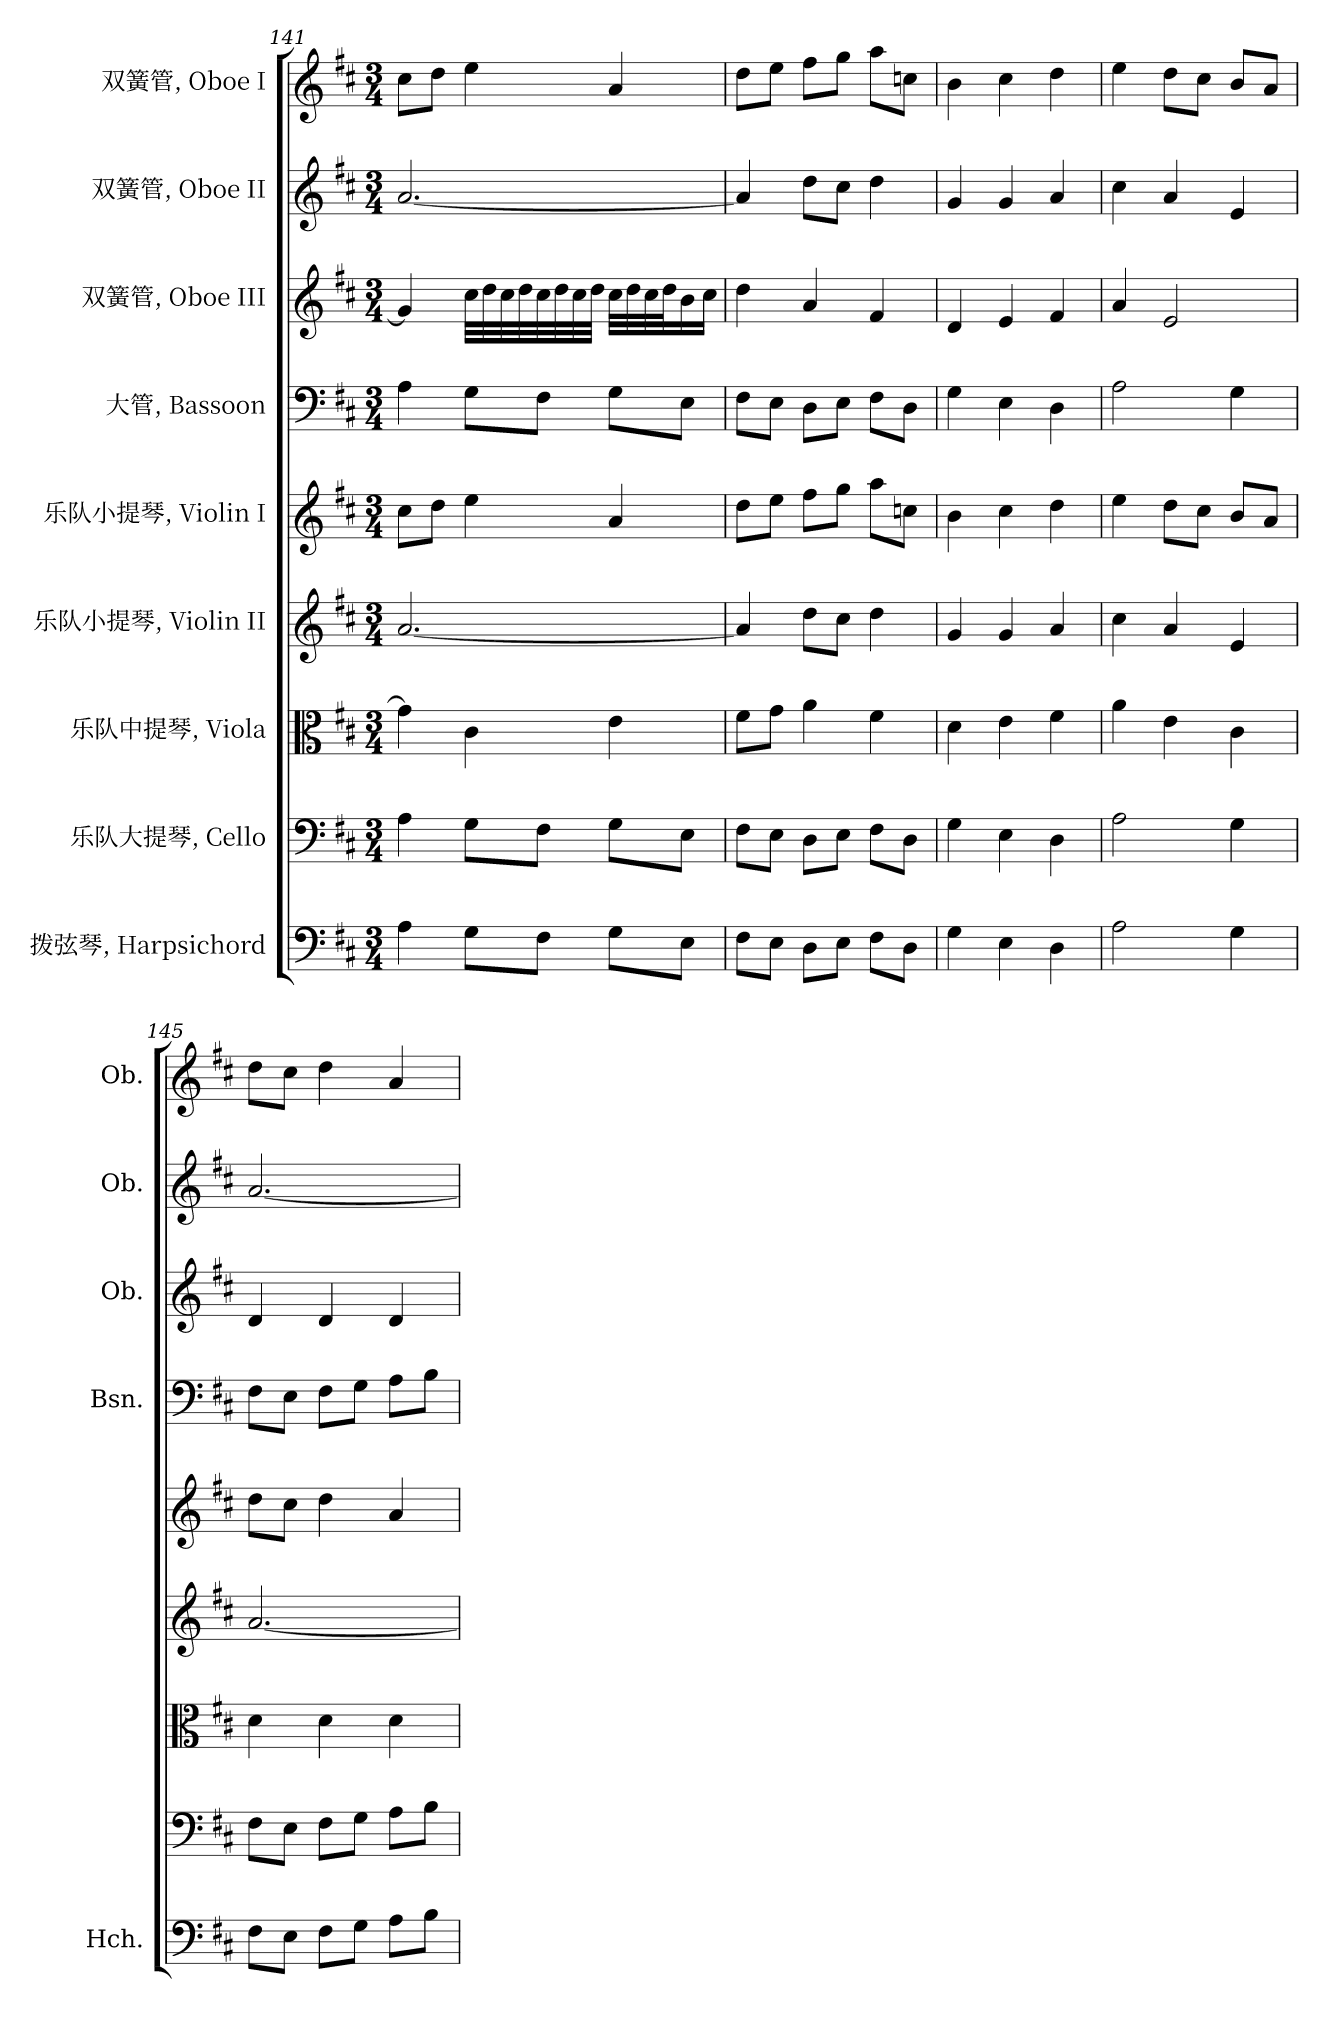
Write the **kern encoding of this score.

**kern	**kern	**kern	**kern	**kern	**kern	**kern	**kern	**kern
*part9	*part8	*part7	*part6	*part5	*part4	*part3	*part2	*part1
*staff9	*staff8	*staff7	*staff6	*staff5	*staff4	*staff3	*staff2	*staff1
*I"拨弦琴, Harpsichord	*I"乐队大提琴, Cello	*I"乐队中提琴, Viola	*I"乐队小提琴, Violin II	*I"乐队小提琴, Violin I	*I"大管, Bassoon	*I"双簧管, Oboe III	*I"双簧管, Oboe II	*I"双簧管, Oboe I
*I'Hch.	*	*	*	*	*I'Bsn.	*I'Ob.	*I'Ob.	*I'Ob.
*clefF4	*clefF4	*clefC3	*clefG2	*clefG2	*clefF4	*clefG2	*clefG2	*clefG2
*k[f#c#]	*k[f#c#]	*k[f#c#]	*k[f#c#]	*k[f#c#]	*k[f#c#]	*k[f#c#]	*k[f#c#]	*k[f#c#]
*M3/4	*M3/4	*M3/4	*M3/4	*M3/4	*M3/4	*M3/4	*M3/4	*M3/4
=141	=141	=141	=141	=141	=141	=141	=141	=141
4A\	4A\	4g\]	[2.a/	8cc#\L	4A\	4g/]	[2.a/	8cc#\L
.	.	.	.	8dd\J	.	.	.	8dd\J
8G\L	8G\L	4c#\	.	4ee\	8G\L	32cc#\LLL	.	4ee\
.	.	.	.	.	.	32dd\	.	.
.	.	.	.	.	.	32cc#\	.	.
.	.	.	.	.	.	32dd\	.	.
8F#\J	8F#\J	.	.	.	8F#\J	32cc#\	.	.
.	.	.	.	.	.	32dd\	.	.
.	.	.	.	.	.	32cc#\	.	.
.	.	.	.	.	.	32dd\JJJ	.	.
8G\L	8G\L	4e\	.	4a/	8G\L	32cc#\LLL	.	4a/
.	.	.	.	.	.	32dd\	.	.
.	.	.	.	.	.	32cc#\	.	.
.	.	.	.	.	.	32dd\J	.	.
8E\J	8E\J	.	.	.	8E\J	16b\	.	.
.	.	.	.	.	.	16cc#\JJ	.	.
=142	=142	=142	=142	=142	=142	=142	=142	=142
8F#\L	8F#\L	8f#\L	4a/]	8dd\L	8F#\L	4dd\	4a/]	8dd\L
8E\J	8E\J	8g\J	.	8ee\J	8E\J	.	.	8ee\J
8D\L	8D\L	4a\	8dd\L	8ff#\L	8D\L	4a/	8dd\L	8ff#\L
8E\J	8E\J	.	8cc#\J	8gg\J	8E\J	.	8cc#\J	8gg\J
8F#\L	8F#\L	4f#\	4dd\	8aa\L	8F#\L	4f#/	4dd\	8aa\L
8D\J	8D\J	.	.	8ccn\J	8D\J	.	.	8ccn\J
=143	=143	=143	=143	=143	=143	=143	=143	=143
4G\	4G\	4d\	4g/	4b\	4G\	4d/	4g/	4b\
4E\	4E\	4e\	4g/	4cc#\	4E\	4e/	4g/	4cc#\
4D\	4D\	4f#\	4a/	4dd\	4D\	4f#/	4a/	4dd\
=144	=144	=144	=144	=144	=144	=144	=144	=144
2A\	2A\	4a\	4cc#\	4ee\	2A\	4a/	4cc#\	4ee\
.	.	4e\	4a/	8dd\L	.	2e/	4a/	8dd\L
.	.	.	.	8cc#\J	.	.	.	8cc#\J
4G\	4G\	4c#\	4e/	8b/L	4G\	.	4e/	8b/L
.	.	.	.	8a/J	.	.	.	8a/J
!!LO:PB:g=z
=145	=145	=145	=145	=145	=145	=145	=145	=145
8F#\L	8F#\L	4d\	[2.a/	8dd\L	8F#\L	4d/	[2.a/	8dd\L
8E\J	8E\J	.	.	8cc#\J	8E\J	.	.	8cc#\J
8F#\L	8F#\L	4d\	.	4dd\	8F#\L	4d/	.	4dd\
8G\J	8G\J	.	.	.	8G\J	.	.	.
8A\L	8A\L	4d\	.	4a/	8A\L	4d/	.	4a/
8B\J	8B\J	.	.	.	8B\J	.	.	.
=	=	=	=	=	=	=	=	=
*-	*-	*-	*-	*-	*-	*-	*-	*-
